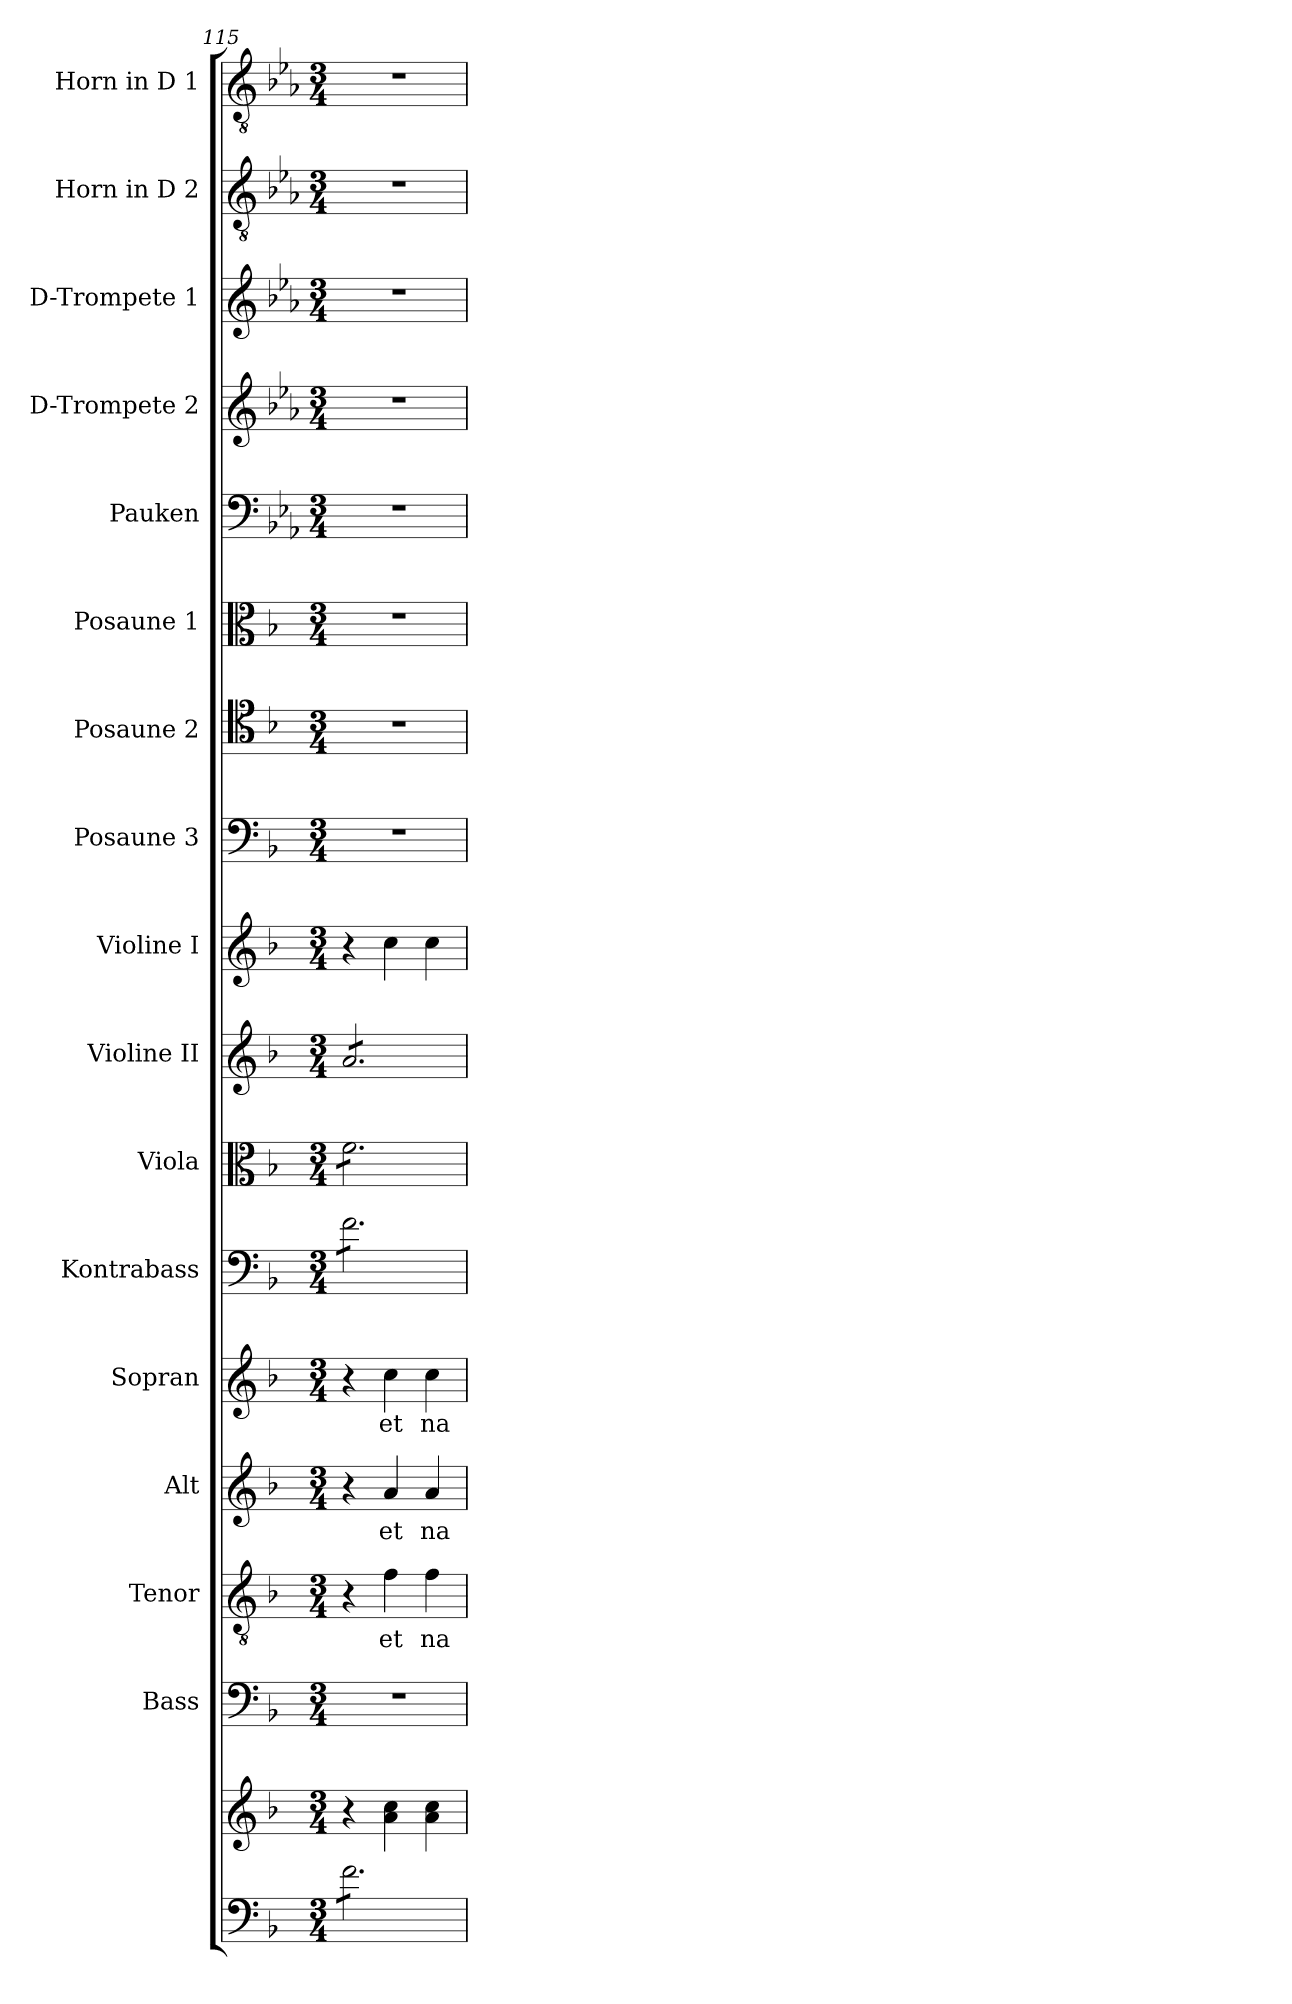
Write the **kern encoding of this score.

**kern	**kern	**kern	**kern	**text	**kern	**text	**kern	**text	**kern	**kern	**kern	**kern	**kern	**kern	**kern	**kern	**kern	**kern	**kern	**kern
*part17	*part17	*part16	*part15	*part15	*part14	*part14	*part13	*part13	*part12	*part11	*part10	*part9	*part8	*part7	*part6	*part5	*part4	*part3	*part2	*part1
*staff18	*staff17	*staff16	*staff15	*staff15	*staff14	*staff14	*staff13	*staff13	*staff12	*staff11	*staff10	*staff9	*staff8	*staff7	*staff6	*staff5	*staff4	*staff3	*staff2	*staff1
*	*	*I"Bass	*I"Tenor	*	*I"Alt	*	*I"Sopran	*	*I"Kontrabass	*I"Viola	*I"Violine II	*I"Violine I	*I"Posaune 3	*I"Posaune 2	*I"Posaune 1	*I"Pauken	*I"D-Trompete 2	*I"D-Trompete 1	*I"Horn in D 2	*I"Horn in D 1
*	*	*I'B.	*I'T.	*	*I'A.	*	*I'S.	*	*I'Kb.	*I'Vla.	*I'Vl. II	*I'Vl. I	*I'Pos. 3	*I'Pos. 2	*I'Pos. 1	*I'Pk.	*I'D Trp. 2	*I'D Trp. 1	*I'Hrn. 2	*I'Hrn. 1
*clefF4	*clefG2	*clefF4	*clefGv2	*	*clefG2	*	*clefG2	*	*clefF4	*clefC3	*clefG2	*clefG2	*clefF4	*clefC4	*clefC3	*clefF4	*clefG2	*clefG2	*clefGv2	*clefGv2
*	*	*	*	*	*	*	*	*	*ITrd7c12	*	*	*	*	*	*	*ITrd-1c-2	*ITrd-1c-2	*ITrd-1c-2	*ITrd-1c-2	*ITrd-1c-2
*k[b-]	*k[b-]	*k[b-]	*k[b-]	*	*k[b-]	*	*k[b-]	*	*k[b-]	*k[b-]	*k[b-]	*k[b-]	*k[b-]	*k[b-]	*k[b-]	*k[b-]	*k[b-]	*k[b-]	*k[b-]	*k[b-]
*F:	*F:	*F:	*F:	*	*F:	*	*F:	*	*F:	*F:	*F:	*F:	*F:	*F:	*F:	*F:	*F:	*F:	*F:	*F:
*M3/4	*M3/4	*M3/4	*M3/4	*	*M3/4	*	*M3/4	*	*M3/4	*M3/4	*M3/4	*M3/4	*M3/4	*M3/4	*M3/4	*M3/4	*M3/4	*M3/4	*M3/4	*M3/4
=115	=115	=115	=115	=115	=115	=115	=115	=115	=115	=115	=115	=115	=115	=115	=115	=115	=115	=115	=115	=115
*tremolo	*	*	*	*	*	*	*	*	*	*	*	*	*	*	*	*	*	*	*	*
*	*	*	*	*	*	*	*	*	*tremolo	*	*	*	*	*	*	*	*	*	*	*
*	*	*	*	*	*	*	*	*	*	*tremolo	*	*	*	*	*	*	*	*	*	*
*	*	*	*	*	*	*	*	*	*	*	*tremolo	*	*	*	*	*	*	*	*	*
8f\L	4r	2.r	4r	.	4r	.	4r	.	8F\L	8f\L	8a/L	4r	2.r	2.r	2.r	2.r	2.r	2.r	2.r	2.r
8f\	.	.	.	.	.	.	.	.	8F\	8f\	8a/	.	.	.	.	.	.	.	.	.
!	!	!	!	!LO:LY:b	!	!LO:LY:b	!	!LO:LY:b	!	!	!	!	!	!	!	!	!	!	!	!
8f\	4a\ 4cc\	.	4f\	et	4a/	et	4cc\	et	8F\	8f\	8a/	4cc\	.	.	.	.	.	.	.	.
8f\	.	.	.	.	.	.	.	.	8F\	8f\	8a/	.	.	.	.	.	.	.	.	.
!	!	!	!	!LO:LY:b	!	!LO:LY:b	!	!LO:LY:b	!	!	!	!	!	!	!	!	!	!	!	!
8f\	4a\ 4cc\	.	4f\	na-	4a/	na-	4cc\	na-	8F\	8f\	8a/	4cc\	.	.	.	.	.	.	.	.
8f\J	.	.	.	.	.	.	.	.	8F\J	8f\J	8a/J	.	.	.	.	.	.	.	.	.
*	*	*	*	*	*	*	*	*	*	*	*Xtremolo	*	*	*	*	*	*	*	*	*
*	*	*	*	*	*	*	*	*	*	*Xtremolo	*	*	*	*	*	*	*	*	*	*
*	*	*	*	*	*	*	*	*	*Xtremolo	*	*	*	*	*	*	*	*	*	*	*
*Xtremolo	*	*	*	*	*	*	*	*	*	*	*	*	*	*	*	*	*	*	*	*
=	=	=	=	=	=	=	=	=	=	=	=	=	=	=	=	=	=	=	=	=
*-	*-	*-	*-	*-	*-	*-	*-	*-	*-	*-	*-	*-	*-	*-	*-	*-	*-	*-	*-	*-
